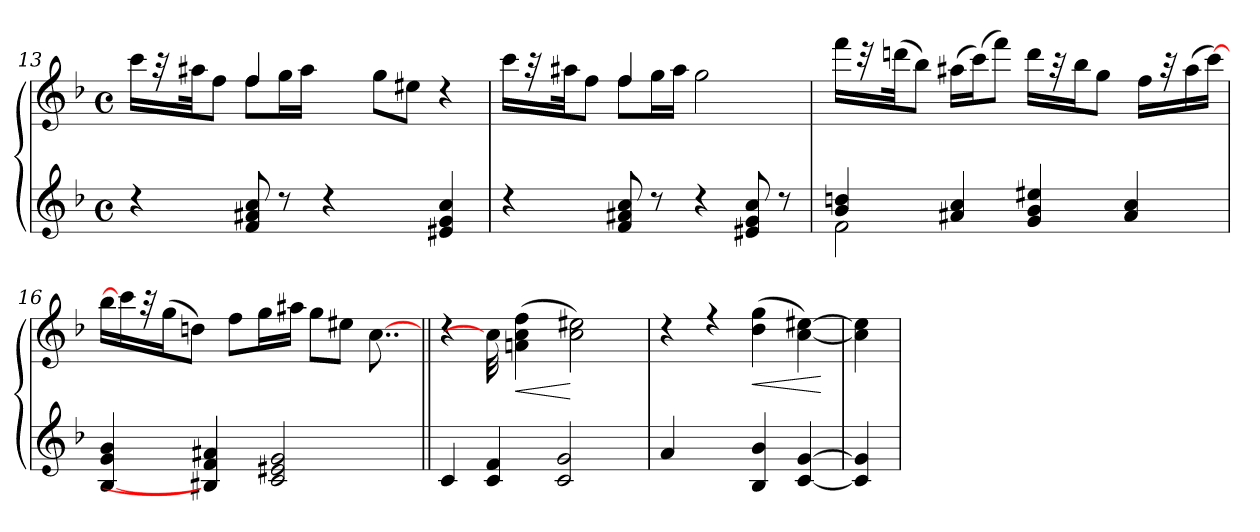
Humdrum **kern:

**kern	**kern	**dynam
*part1	*part1	*part1
*staff2	*staff1	*staff1/2
*clefG3	*clefG3	*
*k[b-]	*k[b-]	*
*M4/4	*M4/4	*
*met(c)	*met(c)	*
=13	=13	=13
*	*^	*
4rb	4ryy	16aa\LL	.
.	.	32rff	.
.	.	32ff#X\Jk	.
.	.	8dd\J	.
8d/ 8f#X/ 8a/	4dd/	8dd\L	.
8rb	.	16ee\L	.
.	.	16ff#\JJ	.
4rb	2.ryy	4ryy	.
4ryy	.	8ee\L	.
.	.	8cc#X\J	.
4c#X/ 4e/ 4a/	.	4rb	.
!!LO:LB:g=z	!!
=14	=14	=14	=14
4rb	4ryy	(16aa\LL	.
.	.	32rff	.
.	.	32ff#X\Jk	.
.	.	8dd\J	.
8d/ 8f#X/ 8a/	4dd/	8dd\L	.
8rb	.	16ee\L	.
.	.	16ff#\JJ	.
4rb	2ryy	2ee\	.
8c#X/ 8e/ 8a/	.	.	.
8rb	.	.	.
*	*v	*v	*
=15	=15	=15
*^	*	*
4g/ 4bn/	2d\	16ddd\LL	.
.	.	32raa	.
.	.	(>32bbn\Jk	.
.	.	8gg\J)	.
4f#X/ 4a/	.	(<16ff#X\LL	.
.	.	(>16aa\J)	.
.	.	8ddd\J)	.
4e/ 4g/ 4cc#X/	2ryy	16bb\LL	.
.	.	32rff	.
.	.	16gg\J	.
.	.	8ee\J	.
4f#/ 4a/	.	.	.
.	.	16dd\LL	.
.	.	32rff	.
.	.	(>16ff#\J	.
.	.	[16aa\J)	.
*v	*v	*	*
=16	=16	=16
[<4G/ 4e/ 4g/	16gg\LL	.
.	16aa\J]	.
.	32rff	.
.	(>16ee\J	.
.	8bn\J)	.
4G#X/] 4d/ 4f#X/	.	.
.	8dd\L	.
.	16ee\L	.
2A/ 2c#X/ 2e/	.	.
.	16ff#X\JJ	.
.	8ee\L	.
.	8cc#X\J	.
.	[8..a\	.
16ryy	.	.
!!LO:LB:g=z
=17||	=17||	=17||
4A/	4rb	.
4A/ 4d/	32a\]	.
!	!	!LO:HP:b
.	(>4fn\ 4a\ 4dd\	<
2A/ 2e/	.	.
.	2a\ 2cc#X\)	[
32ryy	.	.
=18	=18	=18
4f/	4rb	.
4ryy	4rdd	.
!	!	!LO:HP:b
4G/ 4g/	(>4b-\ 4ee\	<
[4A/ [4e/	[4a\ [4cc#X\)	.
.	.	[
=19	=19	=19
4A/] 4e/]	4a\] 4cc#\]	.
=	=	=
*-	*-	*-
